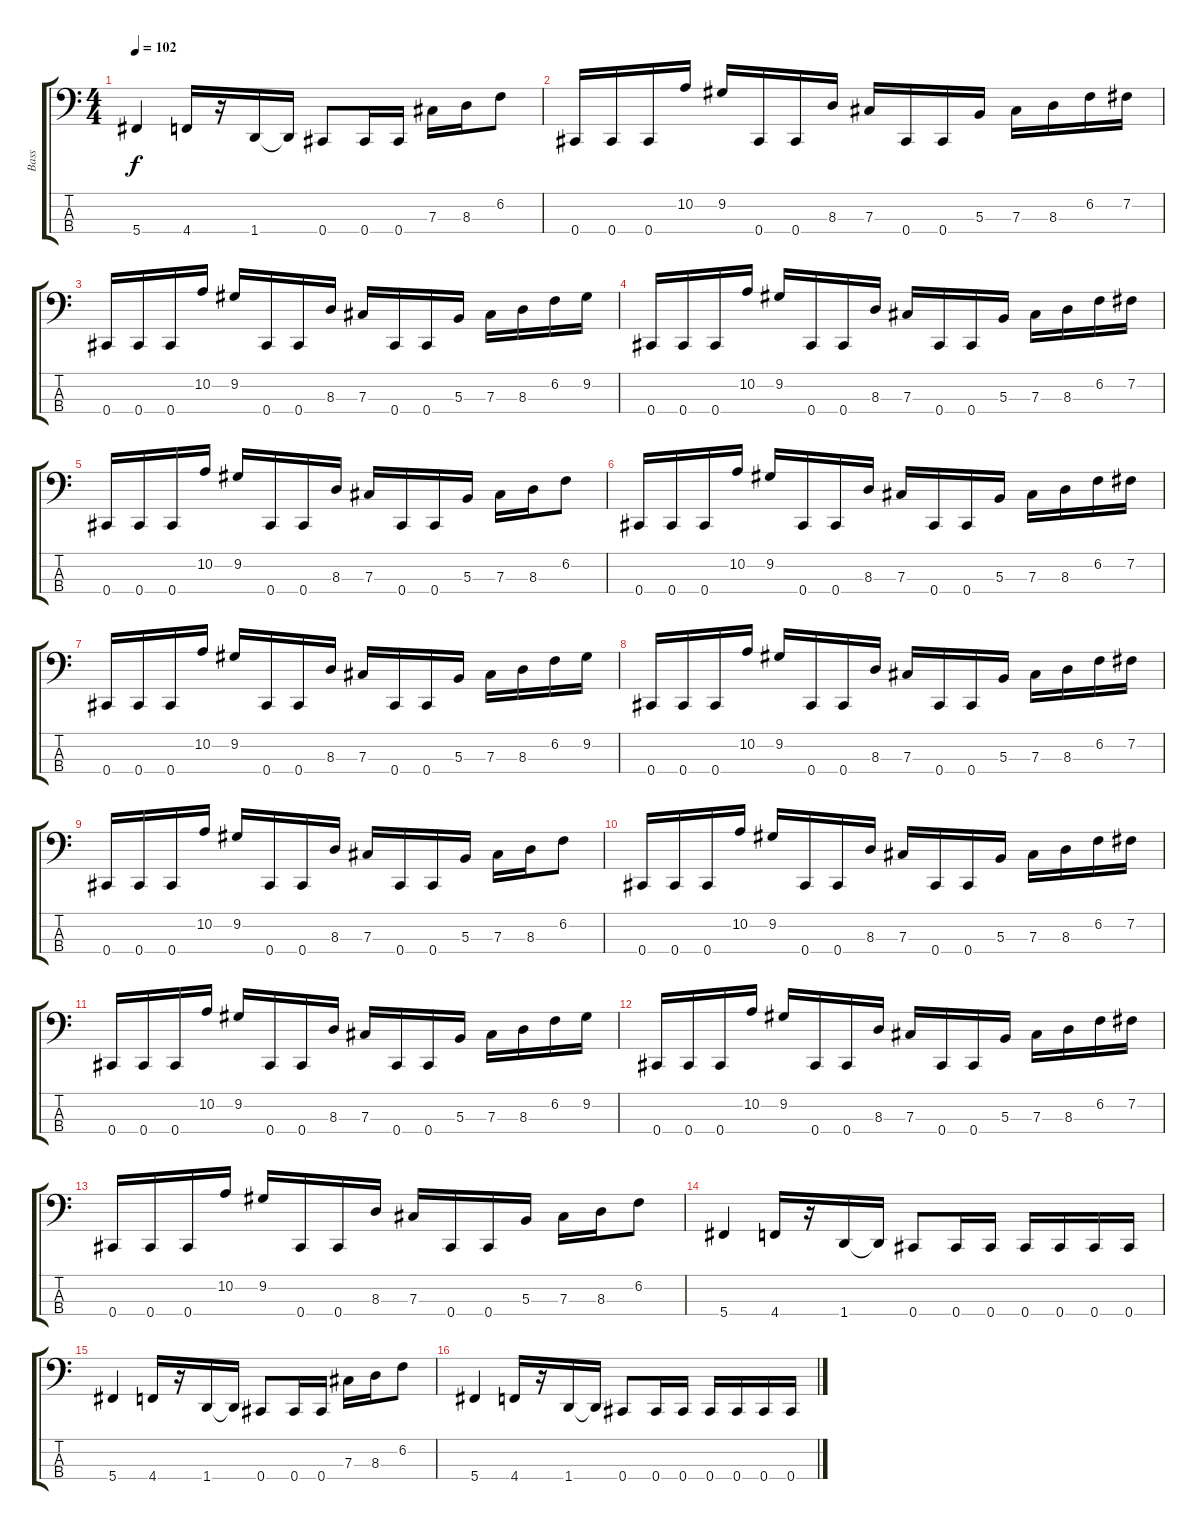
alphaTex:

\track ("Bass" "Bass") {instrument electricbasspick}
\staff {score tabs}
\tuning (E2 B1 Gb1 Db1) {hide}
\ts (4 4)
\tempo 102
\clef f4
\ks c
5.4.4{dy f} 4.4.16 r.16 1.4.16 1.4{t}.16 0.4.8 0.4.16 0.4.16 7.3.16 8.3.16 6.2.8 |
\section ("" "")
0.4.16 0.4.16 0.4.16 10.2.16 9.2.16 0.4.16 0.4.16 8.3.16 7.3.16 0.4.16 0.4.16 5.3.16 7.3.16 8.3.16 6.2.16 7.2.16 |
0.4.16 0.4.16 0.4.16 10.2.16 9.2.16 0.4.16 0.4.16 8.3.16 7.3.16 0.4.16 0.4.16 5.3.16 7.3.16 8.3.16 6.2.16 9.2.16 |
0.4.16 0.4.16 0.4.16 10.2.16 9.2.16 0.4.16 0.4.16 8.3.16 7.3.16 0.4.16 0.4.16 5.3.16 7.3.16 8.3.16 6.2.16 7.2.16 |
0.4.16 0.4.16 0.4.16 10.2.16 9.2.16 0.4.16 0.4.16 8.3.16 7.3.16 0.4.16 0.4.16 5.3.16 7.3.16 8.3.16 6.2.8 |
0.4.16 0.4.16 0.4.16 10.2.16 9.2.16 0.4.16 0.4.16 8.3.16 7.3.16 0.4.16 0.4.16 5.3.16 7.3.16 8.3.16 6.2.16 7.2.16 |
0.4.16 0.4.16 0.4.16 10.2.16 9.2.16 0.4.16 0.4.16 8.3.16 7.3.16 0.4.16 0.4.16 5.3.16 7.3.16 8.3.16 6.2.16 9.2.16 |
0.4.16 0.4.16 0.4.16 10.2.16 9.2.16 0.4.16 0.4.16 8.3.16 7.3.16 0.4.16 0.4.16 5.3.16 7.3.16 8.3.16 6.2.16 7.2.16 |
0.4.16 0.4.16 0.4.16 10.2.16 9.2.16 0.4.16 0.4.16 8.3.16 7.3.16 0.4.16 0.4.16 5.3.16 7.3.16 8.3.16 6.2.8 |
0.4.16 0.4.16 0.4.16 10.2.16 9.2.16 0.4.16 0.4.16 8.3.16 7.3.16 0.4.16 0.4.16 5.3.16 7.3.16 8.3.16 6.2.16 7.2.16 |
0.4.16 0.4.16 0.4.16 10.2.16 9.2.16 0.4.16 0.4.16 8.3.16 7.3.16 0.4.16 0.4.16 5.3.16 7.3.16 8.3.16 6.2.16 9.2.16 |
0.4.16 0.4.16 0.4.16 10.2.16 9.2.16 0.4.16 0.4.16 8.3.16 7.3.16 0.4.16 0.4.16 5.3.16 7.3.16 8.3.16 6.2.16 7.2.16 |
0.4.16 0.4.16 0.4.16 10.2.16 9.2.16 0.4.16 0.4.16 8.3.16 7.3.16 0.4.16 0.4.16 5.3.16 7.3.16 8.3.16 6.2.8 |
\section ("" "")
5.4.4 4.4.16 r.16 1.4.16 1.4{t}.16 0.4.8 0.4.16 0.4.16 0.4.16 0.4.16 0.4.16 0.4.16 |
5.4.4 4.4.16 r.16 1.4.16 1.4{t}.16 0.4.8 0.4.16 0.4.16 7.3.16 8.3.16 6.2.8 |
5.4.4 4.4.16 r.16 1.4.16 1.4{t}.16 0.4.8 0.4.16 0.4.16 0.4.16 0.4.16 0.4.16 0.4.16
